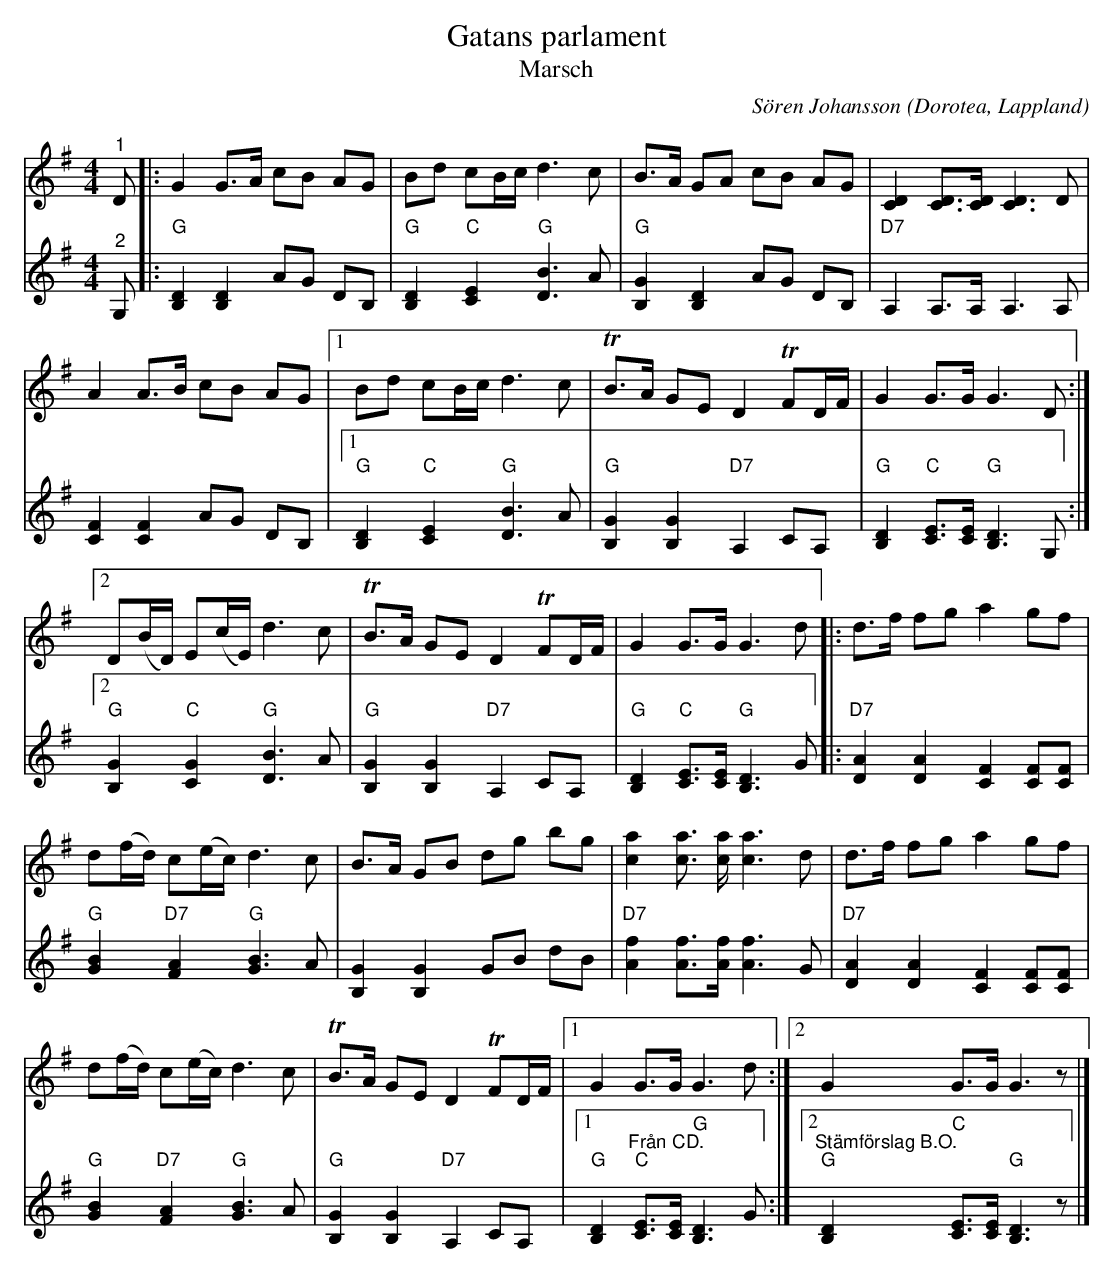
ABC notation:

X:1
T:Gatans parlament
T:Marsch
C:Sören Johansson
O:Dorotea, Lappland
L:1/8
M:4/4
K:G
V:1
"^1" D |: G2 G>A cB AG | Bd cB/c/ d3 c | B>A GA cB AG | [CD]2 [CD]>[CD] [CD]3 D |
A2 A>B cB AG |1 Bd cB/c/ d3 c |T B>A GE D2T FD/F/ | G2 G>G G3 D :|2
D(B/D/) E(c/E/) d3 c |T B>A GE D2T FD/F/ | G2 G>G G3 d |: d>f fg a2 gf |
d(f/d/) c(e/c/) d3 c | B>A GB dg bg | [ca]2 [ca]3/2 [ca]/ [ca]3 d | d>f fg a2 gf |
d(f/d/) c(e/c/) d3 c | T B>A GE D2T FD/F/ |1 G2 G>G G3 d :|2 G2 G>G G3 z |]
V:2
"^2" G, |:"G" [B,D]2 [B,D]2 AG DB, |"G" [B,D]2 "C"[CE]2 "G"[DB]3 A |"G" [B,G]2 [B,D]2 AG DB, | "D7" A,2 A,>A, A,3 A, |
[CF]2 [CF]2 AG DB, |1 "G" [B,D]2 "C"[CE]2 "G" [DB]3 A | "G" [B,G]2 [B,G]2"D7" A,2 CA, |"G" [B,D]2"C" [CE]>[CE]"G" [B,D]3 G, :|2
"G" [B,G]2 "C"[CG]2 "G"[DB]3 A |"G" [B,G]2 [B,G]2"D7" A,2 CA, |"G" [B,D]2 "C"[CE]>[CE]"G" [B,D]3 G |: "D7" [DA]2 [DA]2 [CF]2 [CF][CF] |
"G" [GB]2 "D7" [FA]2 "G" [GB]3 A | [B,G]2 [B,G]2 GB dB | "D7" [Af]2 [Af]>[Af] [Af]3 G | "D7" [DA]2 [DA]2 [CF]2 [CF][CF] |
"G" [GB]2 "D7" [FA]2 "G" [GB]3 A | "G" [B,G]2 [B,G]2 "D7" A,2 CA, |1 "G" [B,D]2"^Från CD.""C" [CE]>[CE]"G" [B,D]3 G :|2 "^Stämförslag B.O." "G" [B,D]2 "C" [CE]>[CE] "G" [B,D]3 z |]
